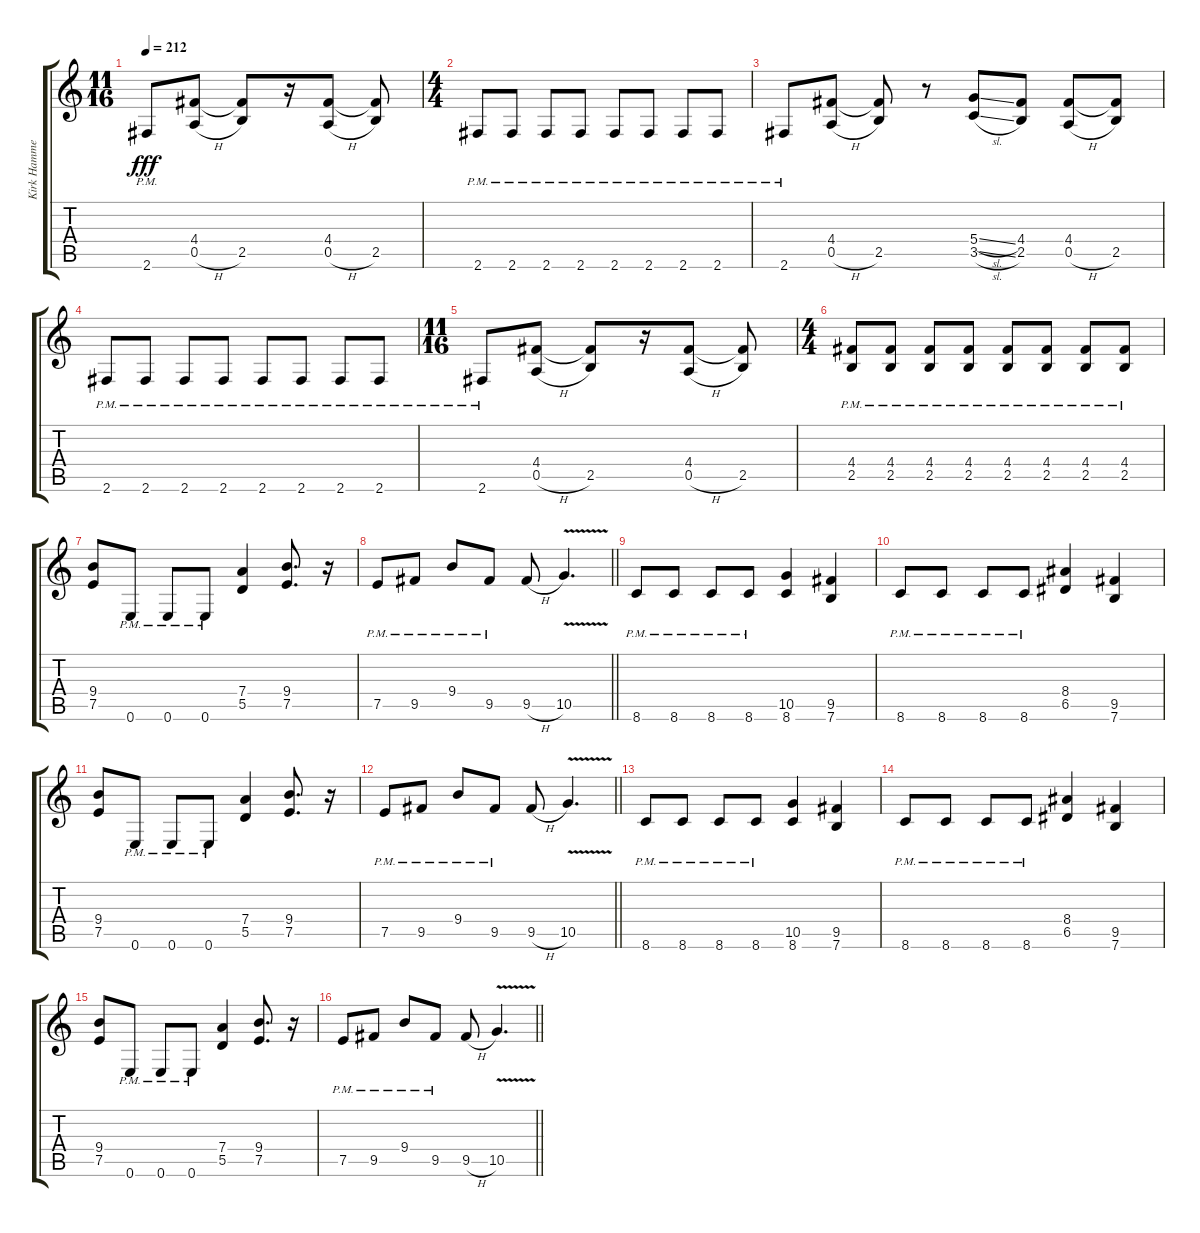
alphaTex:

\track ("Kirk Hammet" "Kirk Hamme") {instrument distortionguitar}
\staff {score tabs}
\tuning (E4 B3 G3 D3 A2 E2) {hide}
\ts (11 16)
\tempo 212
\clef g2
\ks c
2.6{pm}.8{dy fff} (4.4 0.5{h}).8 (4.4{t} 2.5).8 r.16 (4.4 0.5{h}).8 (4.4{t} 2.5).8 |
\ts (4 4)
2.6{pm}.8 2.6{pm}.8 2.6{pm}.8 2.6{pm}.8 2.6{pm}.8 2.6{pm}.8 2.6{pm}.8 2.6{pm}.8 |
2.6{pm}.8 (4.4 0.5{h}).8 (4.4{t} 2.5).8 r.8 (5.4{sl} 3.5{sl}).8 (4.4 2.5).8 (4.4 0.5{h}).8 (4.4{t} 2.5).8 |
2.6{pm}.8 2.6{pm}.8 2.6{pm}.8 2.6{pm}.8 2.6{pm}.8 2.6{pm}.8 2.6{pm}.8 2.6{pm}.8 |
\ts (11 16)
2.6{pm}.8 (4.4 0.5{h}).8 (4.4{t} 2.5).8 r.16 (4.4 0.5{h}).8 (4.4{t} 2.5).8 |
\ts (4 4)
(4.4{pm} 2.5{pm}).8 (4.4{pm} 2.5{pm}).8 (4.4{pm} 2.5{pm}).8 (4.4{pm} 2.5{pm}).8 (4.4{pm} 2.5{pm}).8 (4.4{pm} 2.5{pm}).8 (4.4{pm} 2.5{pm}).8 (4.4{pm} 2.5{pm}).8 |
(9.4 7.5).8 0.6{pm}.8 0.6{pm}.8 0.6{pm}.8 (7.4 5.5).4 (9.4 7.5).8{d} r.16 |
\barLineRight lightlight
7.5{pm}.8 9.5{pm}.8 9.4{pm}.8 9.5{pm}.8 9.5{h}.8 10.5{v}.4{d} |
8.6{pm}.8 8.6{pm}.8 8.6{pm}.8 8.6{pm}.8 (10.5 8.6).4 (9.5 7.6).4 |
8.6{pm}.8 8.6{pm}.8 8.6{pm}.8 8.6{pm}.8 (8.4 6.5).4 (9.5 7.6).4 |
(9.4 7.5).8 0.6{pm}.8 0.6{pm}.8 0.6{pm}.8 (7.4 5.5).4 (9.4 7.5).8{d} r.16 |
\barLineRight lightlight
7.5{pm}.8 9.5{pm}.8 9.4{pm}.8 9.5{pm}.8 9.5{h}.8 10.5{v}.4{d} |
8.6{pm}.8 8.6{pm}.8 8.6{pm}.8 8.6{pm}.8 (10.5 8.6).4 (9.5 7.6).4 |
8.6{pm}.8 8.6{pm}.8 8.6{pm}.8 8.6{pm}.8 (8.4 6.5).4 (9.5 7.6).4 |
(9.4 7.5).8 0.6{pm}.8 0.6{pm}.8 0.6{pm}.8 (7.4 5.5).4 (9.4 7.5).8{d} r.16 |
\barLineRight lightlight
7.5{pm}.8 9.5{pm}.8 9.4{pm}.8 9.5{pm}.8 9.5{h}.8 10.5{v}.4{d}
